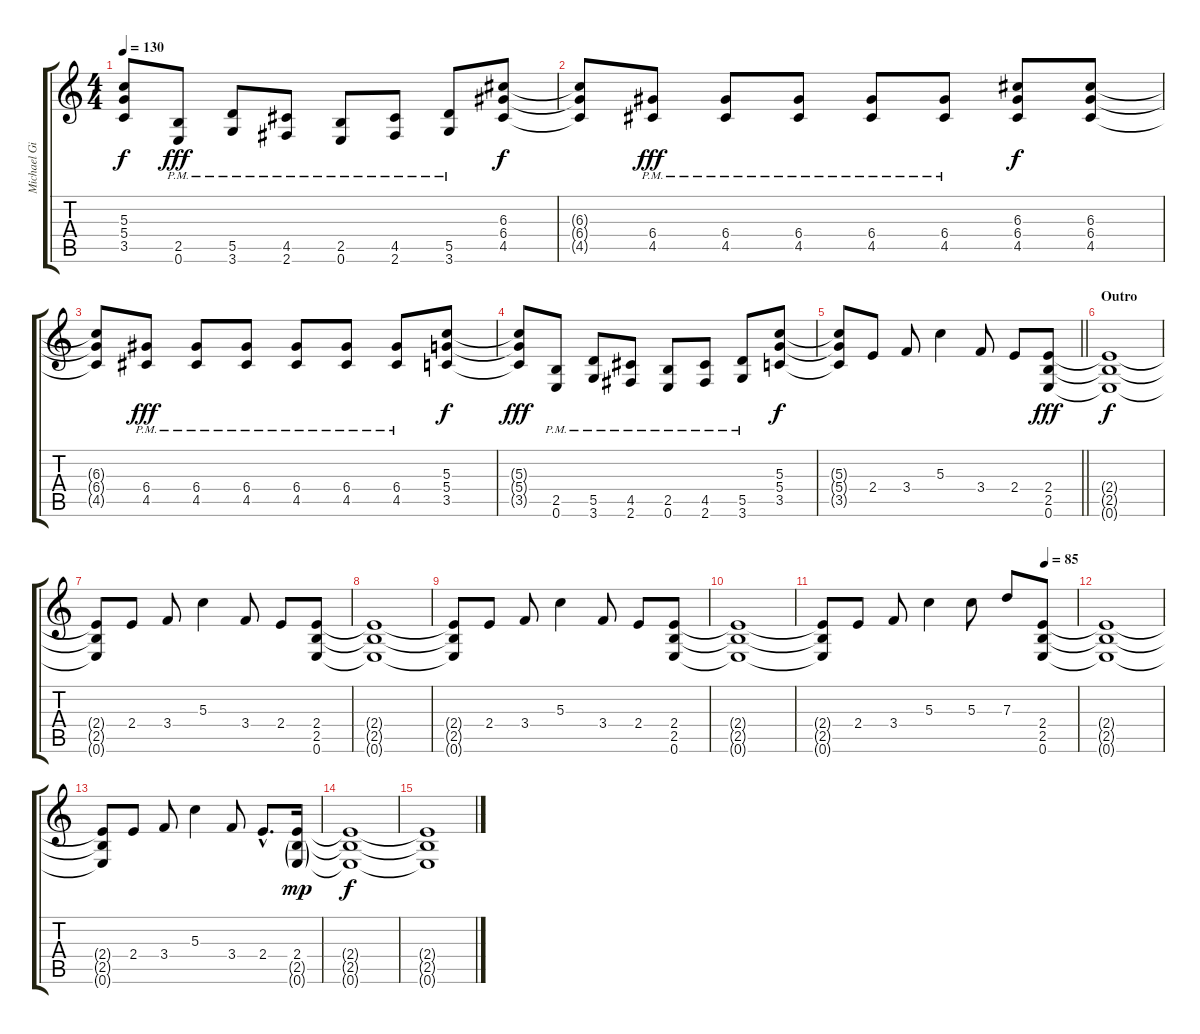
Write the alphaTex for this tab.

\track ("Michael Gilbert" "Michael Gi") {instrument electricguitarclean}
\staff {score tabs}
\tuning (E4 B3 G3 D3 A2 E2) {hide}
\ts (4 4)
\tempo 130
\clef g2
\ks c
(5.3{t} 5.4{t} 3.5{t}).8{dy f} (2.5{pm} 0.6{pm}).8{dy fff} (5.5{pm} 3.6{pm}).8 (4.5{pm} 2.6{pm}).8 (2.5{pm} 0.6{pm}).8 (4.5{pm} 2.6{pm}).8 (5.5{pm} 3.6{pm}).8 (6.3 6.4 4.5).8{dy f} |
(6.3{t} 6.4{t} 4.5{t}).8 (6.4{pm} 4.5{pm}).8{dy fff} (6.4{pm} 4.5{pm}).8 (6.4{pm} 4.5{pm}).8 (6.4{pm} 4.5{pm}).8 (6.4{pm} 4.5{pm}).8 (6.3 6.4 4.5).8{dy f} (6.3 6.4 4.5).8 |
(6.3{t} 6.4{t} 4.5{t}).8 (6.4{pm} 4.5{pm}).8{dy fff} (6.4{pm} 4.5{pm}).8 (6.4{pm} 4.5{pm}).8 (6.4{pm} 4.5{pm}).8 (6.4{pm} 4.5{pm}).8 (6.4{pm} 4.5{pm}).8 (5.3 5.4 3.5).8{dy f} |
(5.3{t} 5.4{t} 3.5{t}).8{dy fff} (2.5{pm} 0.6{pm}).8 (5.5{pm} 3.6{pm}).8 (4.5{pm} 2.6{pm}).8 (2.5{pm} 0.6{pm}).8 (4.5{pm} 2.6{pm}).8 (5.5{pm} 3.6{pm}).8 (5.3 5.4 3.5).8{dy f} |
\barLineRight lightlight
(5.3{t} 5.4{t} 3.5{t}).8 2.4.8 3.4.8 5.3.4 3.4.8 2.4.8 (2.4 2.5 0.6).8{dy fff} |
\section ("" "Outro")
(2.4{t} 2.5{t} 0.6{t}).1{dy f} |
(2.4{t} 2.5{t} 0.6{t}).8 2.4.8 3.4.8 5.3.4 3.4.8 2.4.8 (2.4 2.5 0.6).8 |
(2.4{t} 2.5{t} 0.6{t}).1 |
(2.4{t} 2.5{t} 0.6{t}).8 2.4.8 3.4.8 5.3.4 3.4.8 2.4.8 (2.4 2.5 0.6).8 |
(2.4{t} 2.5{t} 0.6{t}).1 |
\tempo (85 0.875)
(2.4{t} 2.5{t} 0.6{t}).8 2.4.8 3.4.8 5.3.4 5.3.8 7.3.8 (2.4 2.5 0.6).8 |
(2.4{t} 2.5{t} 0.6{t}).1 |
(2.4{t} 2.5{t} 0.6{t}).8 2.4.8 3.4.8 5.3.4 3.4.8 2.4{hac}.8{d} (2.4 2.5{g} 0.6{g}).16{dy mp} |
(2.4{t} 2.5{t} 0.6{t}).1{dy f volume 0} |
(2.4{t} 2.5{t} 0.6{t}).1
